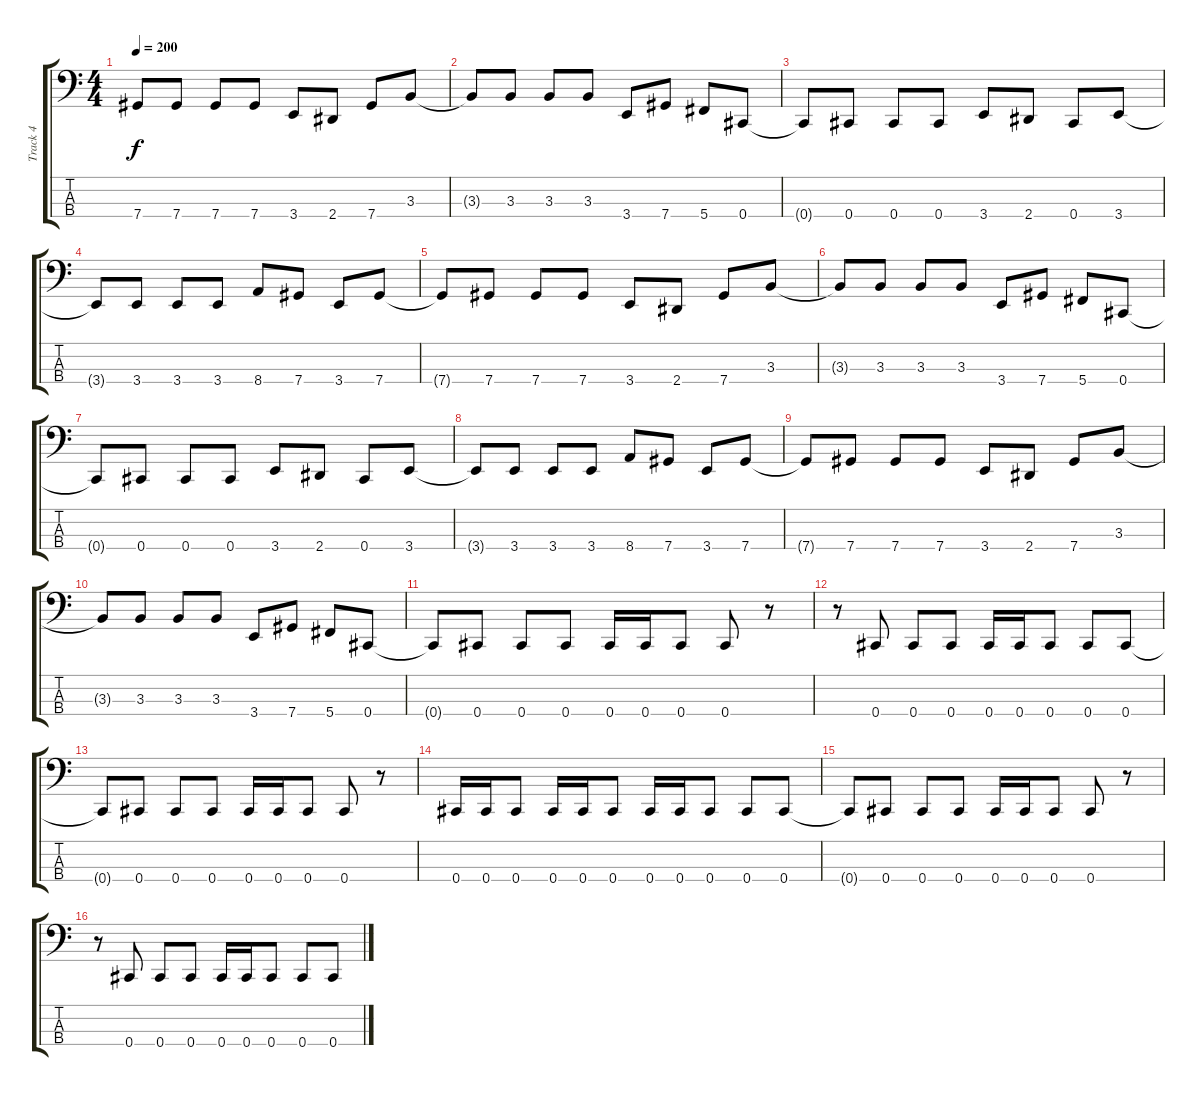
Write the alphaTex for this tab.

\track ("Track 4" "Track 4") {instrument electricbassfinger}
\staff {score tabs}
\tuning (Gb2 Db2 Ab1 Db1) {hide}
\ts (4 4)
\tempo 200
\clef f4
\ks c
7.4{t}.8{dy f} 7.4.8 7.4.8 7.4.8 3.4.8 2.4.8 7.4.8 3.3.8 |
3.3{t}.8 3.3.8 3.3.8 3.3.8 3.4.8 7.4.8 5.4.8 0.4.8 |
0.4{t}.8 0.4.8 0.4.8 0.4.8 3.4.8 2.4.8 0.4.8 3.4.8 |
3.4{t}.8 3.4.8 3.4.8 3.4.8 8.4.8 7.4.8 3.4.8 7.4.8 |
7.4{t}.8 7.4.8 7.4.8 7.4.8 3.4.8 2.4.8 7.4.8 3.3.8 |
3.3{t}.8 3.3.8 3.3.8 3.3.8 3.4.8 7.4.8 5.4.8 0.4.8 |
0.4{t}.8 0.4.8 0.4.8 0.4.8 3.4.8 2.4.8 0.4.8 3.4.8 |
3.4{t}.8 3.4.8 3.4.8 3.4.8 8.4.8 7.4.8 3.4.8 7.4.8 |
7.4{t}.8 7.4.8 7.4.8 7.4.8 3.4.8 2.4.8 7.4.8 3.3.8 |
3.3{t}.8 3.3.8 3.3.8 3.3.8 3.4.8 7.4.8 5.4.8 0.4.8 |
0.4{t}.8 0.4.8 0.4.8 0.4.8 0.4.16 0.4.16 0.4.8 0.4.8 r.8 |
r.8 0.4.8 0.4.8 0.4.8 0.4.16 0.4.16 0.4.8 0.4.8 0.4.8 |
0.4{t}.8 0.4.8 0.4.8 0.4.8 0.4.16 0.4.16 0.4.8 0.4.8 r.8 |
0.4.16 0.4.16 0.4.8 0.4.16 0.4.16 0.4.8 0.4.16 0.4.16 0.4.8 0.4.8 0.4.8 |
0.4{t}.8 0.4.8 0.4.8 0.4.8 0.4.16 0.4.16 0.4.8 0.4.8 r.8 |
r.8 0.4.8 0.4.8 0.4.8 0.4.16 0.4.16 0.4.8 0.4.8 0.4.8
